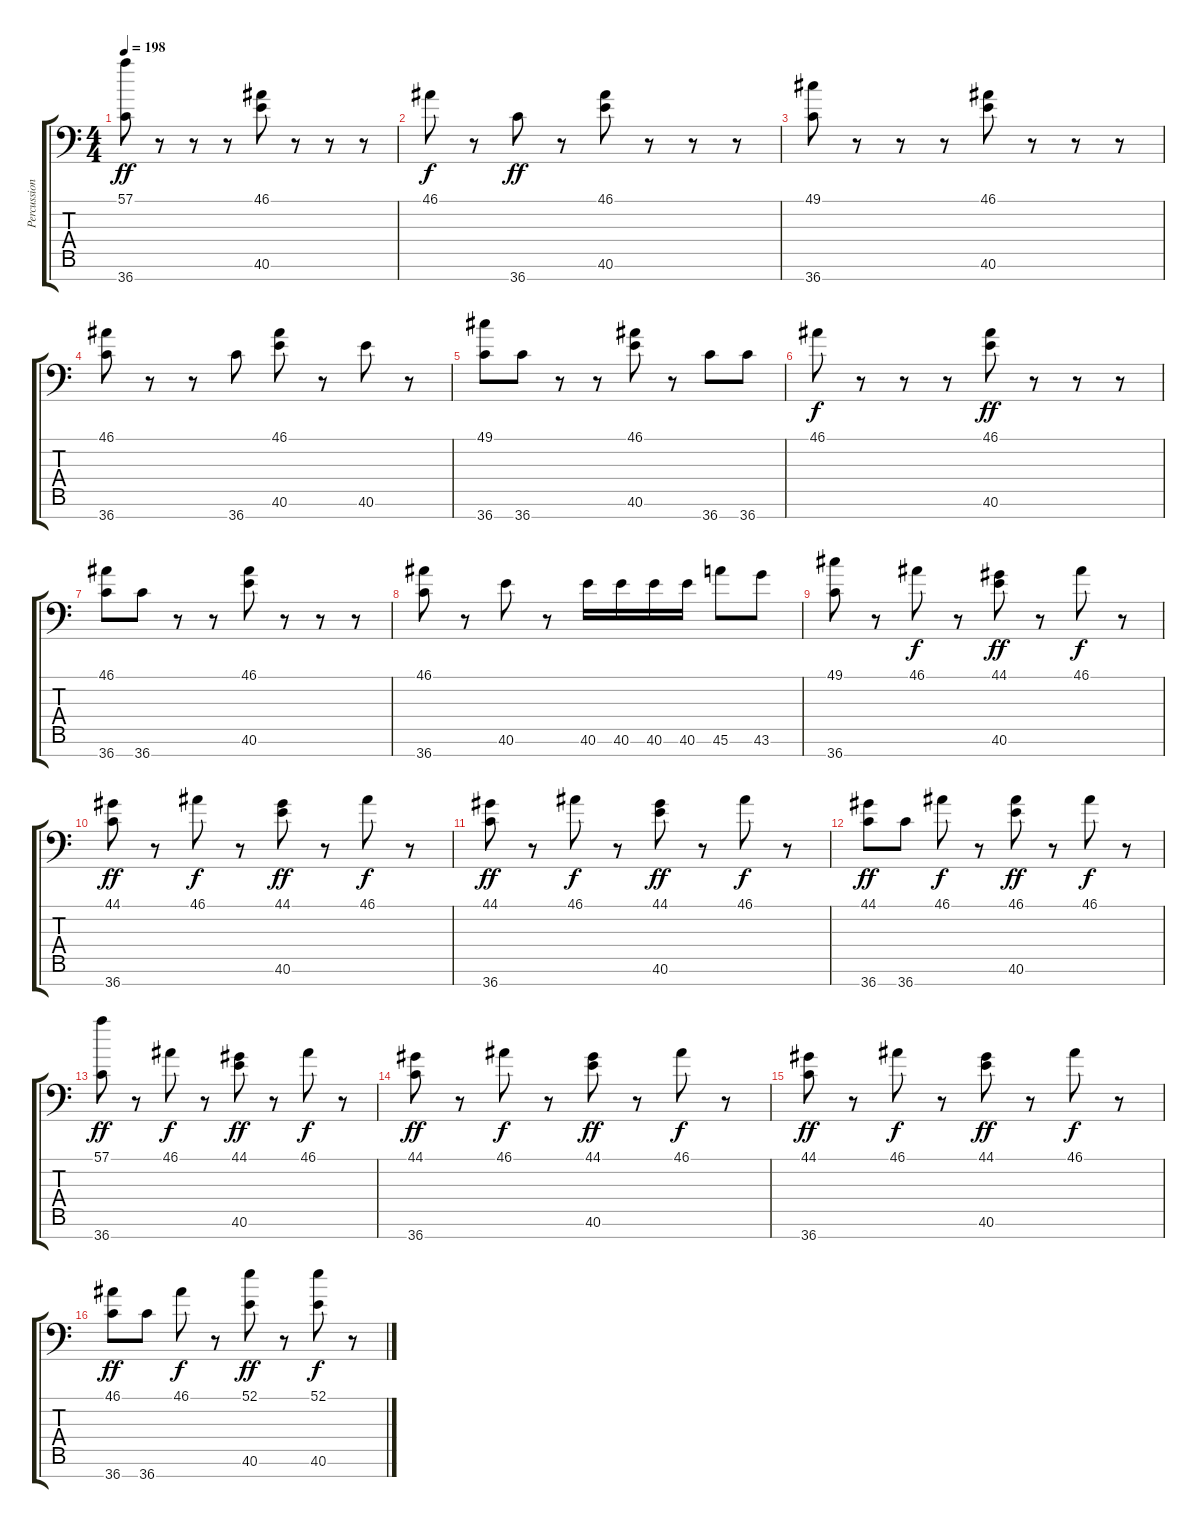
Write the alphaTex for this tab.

\track ("Percussion" "Percussion") {instrument acousticgrandpiano}
\staff {score tabs}
\tuning (C-1 C-1 C-1 C-1 C-1 C-1 C-1) {hide}
\ts (4 4)
\tempo 198
\clef f4
\ks c
(57.1 36.7).8{dy ff} r.8 r.8 r.8 (46.1 40.6).8 r.8 r.8 r.8 |
46.1.8{dy f} r.8 36.7.8{dy ff} r.8 (46.1 40.6).8 r.8 r.8 r.8 |
(49.1 36.7).8 r.8 r.8 r.8 (46.1 40.6).8 r.8 r.8 r.8 |
(46.1 36.7).8 r.8 r.8 36.7.8 (46.1 40.6).8 r.8 40.6.8 r.8 |
(49.1 36.7).8 36.7.8 r.8 r.8 (46.1 40.6).8 r.8 36.7.8 36.7.8 |
46.1.8{dy f} r.8 r.8 r.8 (46.1 40.6).8{dy ff} r.8 r.8 r.8 |
(46.1 36.7).8 36.7.8 r.8 r.8 (46.1 40.6).8 r.8 r.8 r.8 |
(46.1 36.7).8 r.8 40.6.8 r.8 40.6.16 40.6.16 40.6.16 40.6.16 45.6.8 43.6.8 |
(49.1 36.7).8 r.8 46.1.8{dy f} r.8 (44.1 40.6).8{dy ff} r.8 46.1.8{dy f} r.8 |
(44.1 36.7).8{dy ff} r.8 46.1.8{dy f} r.8 (44.1 40.6).8{dy ff} r.8 46.1.8{dy f} r.8 |
(44.1 36.7).8{dy ff} r.8 46.1.8{dy f} r.8 (44.1 40.6).8{dy ff} r.8 46.1.8{dy f} r.8 |
(44.1 36.7).8{dy ff} 36.7.8 46.1.8{dy f} r.8 (46.1 40.6).8{dy ff} r.8 46.1.8{dy f} r.8 |
(57.1 36.7).8{dy ff} r.8 46.1.8{dy f} r.8 (44.1 40.6).8{dy ff} r.8 46.1.8{dy f} r.8 |
(44.1 36.7).8{dy ff} r.8 46.1.8{dy f} r.8 (44.1 40.6).8{dy ff} r.8 46.1.8{dy f} r.8 |
(44.1 36.7).8{dy ff} r.8 46.1.8{dy f} r.8 (44.1 40.6).8{dy ff} r.8 46.1.8{dy f} r.8 |
(46.1 36.7).8{dy ff} 36.7.8 46.1.8{dy f} r.8 (52.1 40.6).8{dy ff} r.8 (52.1 40.6).8{dy f} r.8
